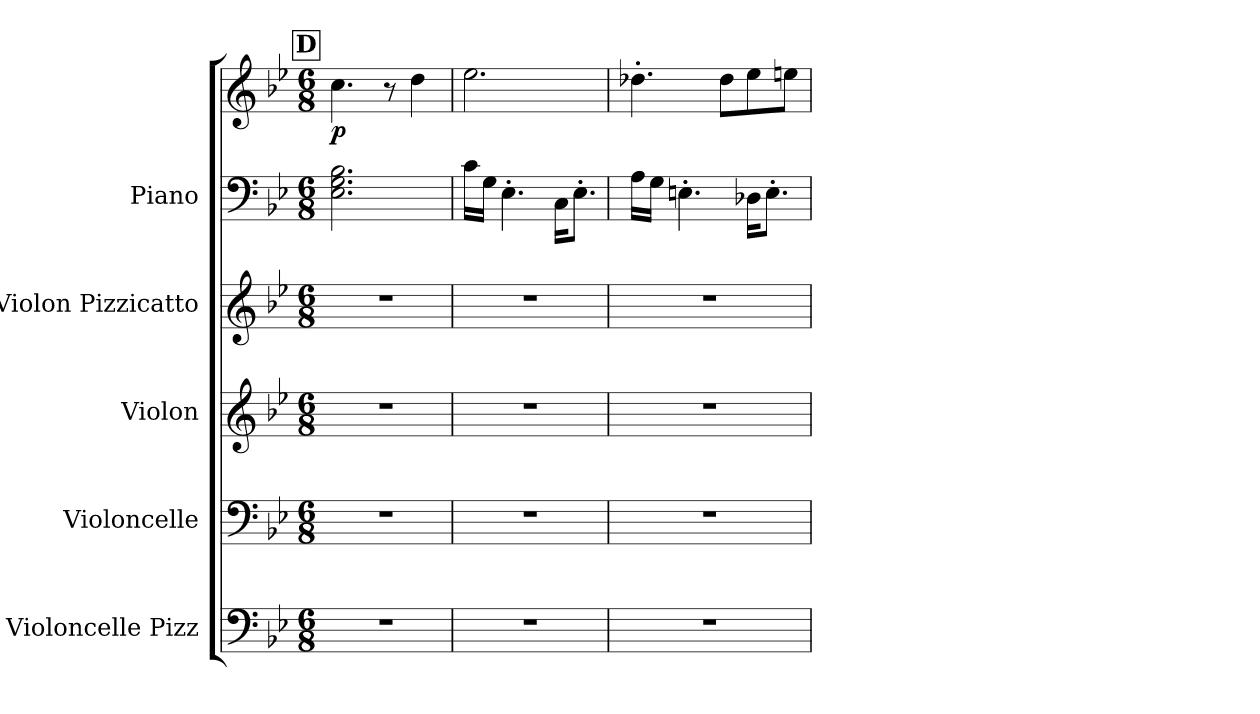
**kern	**kern	**kern	**kern	**kern	**kern	**dynam
*part5	*part4	*part3	*part2	*part1	*part1	*part1
*staff6	*staff5	*staff4	*staff3	*staff2	*staff1	*staff1/2
*I"Violoncelle Pizz	*I"Violoncelle	*I"Violon	*I"Violon Pizzicatto	*I"Piano	*	*
*I'Vlc Pizz	*I'Vlc	*I'Vln.	*I'Vln. Pizz.	*I'Pia.	*	*
*stria5	*	*	*stria5	*	*	*
*clefF4	*clefF4	*clefG2	*clefG2	*clefF4	*clefG2	*
*k[b-e-]	*k[b-e-]	*k[b-e-]	*k[b-e-]	*k[b-e-]	*k[b-e-]	*
*M6/8	*M6/8	*M6/8	*M6/8	*M6/8	*M6/8	*
*MM82	*MM82	*MM82	*MM82	*MM82	*MM82	*
!!LO:REH:place=s1:a:B:fs=14:t=D
=1	=1	=1	=1	=1	=1	=1
!	!	!	!	!	!	!LO:DY:b
2.r	2.r	2.r	2.r	2.E-\ 2.G\ 2.B-\	4.cc\	p
.	.	.	.	.	8r	.
.	.	.	.	.	4dd\	.
=2	=2	=2	=2	=2	=2	=2
2.r	2.r	2.r	2.r	16c\LL	2.ee-\	.
.	.	.	.	16G\JJ	.	.
.	.	.	.	4.E-'\	.	.
.	.	.	.	16C\KL	.	.
.	.	.	.	8.E-'\J	.	.
=3	=3	=3	=3	=3	=3	=3
2.r	2.r	2.r	2.r	16A\LL	4.dd-X'\	.
.	.	.	.	16G\JJ	.	.
.	.	.	.	4.En'\	.	.
.	.	.	.	.	8dd-\L	.
.	.	.	.	16D-X\KL	8ee-\	.
.	.	.	.	8.E'\J	.	.
.	.	.	.	.	8een\J	.
=	=	=	=	=	=	=
*-	*-	*-	*-	*-	*-	*-
